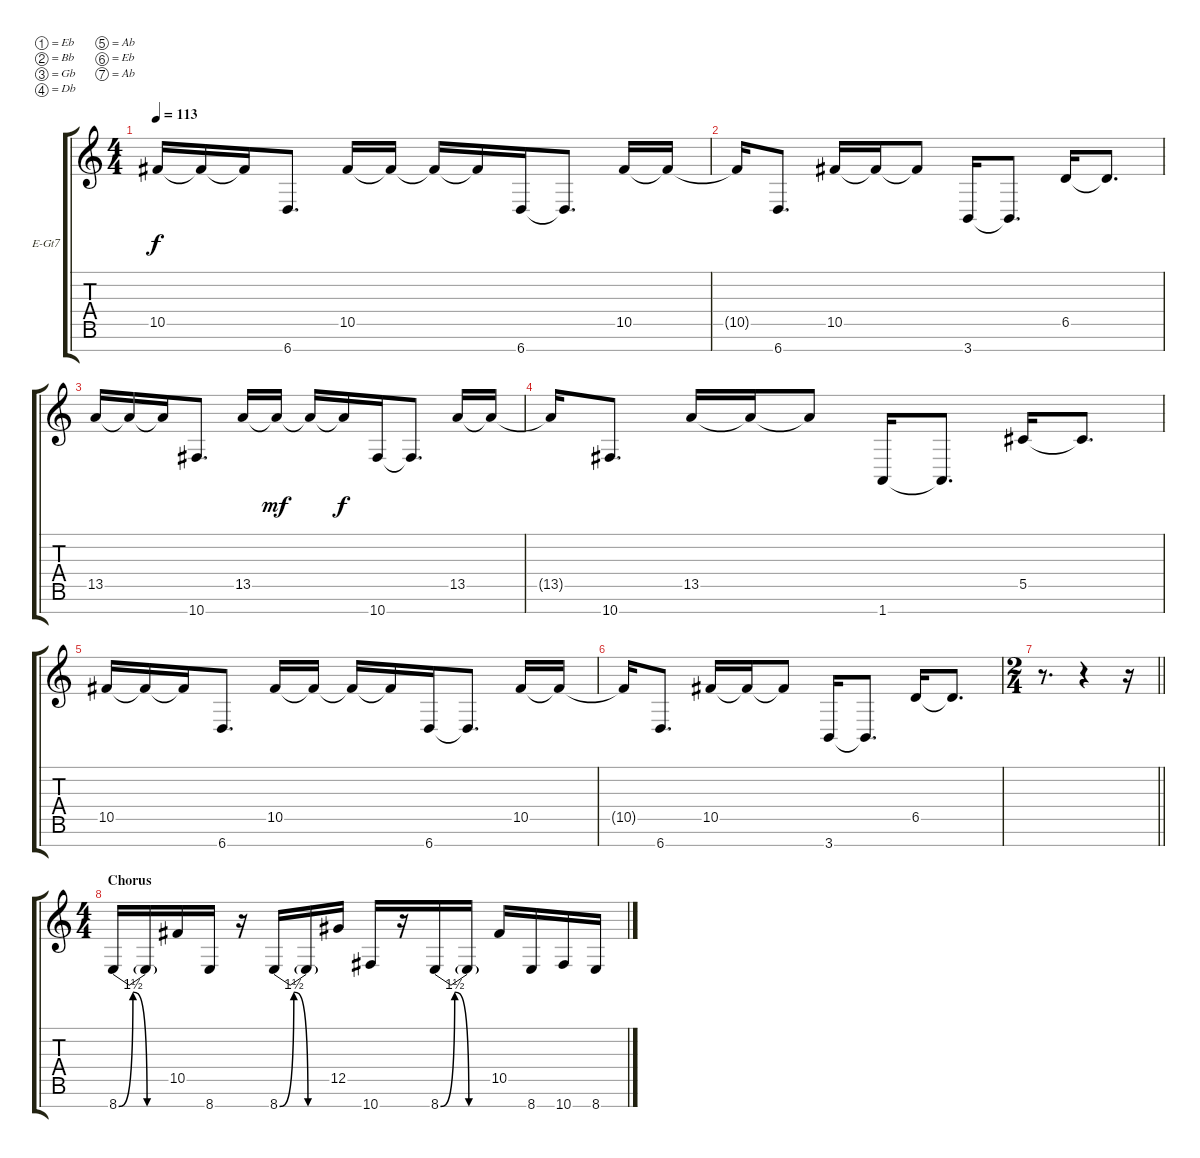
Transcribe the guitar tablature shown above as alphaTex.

\bracketExtendMode groupsimilarinstruments
\firstSystemTrackNameOrientation horizontal
\otherSystemsTrackNameOrientation horizontal
\track ("Track 3" "E-Gt7") {solo instrument distortionguitar}
\staff {score tabs}
\tuning (Eb4 Bb3 Gb3 Db3 Ab2 Eb2 Ab1)
\ts (4 4)
\tempo 113
\clef g2
\ks c
10.5.16{dy f} 10.5{t}.16 10.5{t}.16 6.7.8{d} 10.5.16 10.5{t}.16 10.5{t}.16 10.5{t}.16 6.7.16 6.7{t}.8{d} 10.5.16 10.5{t}.16 |
10.5{t}.16 6.7.8{d} 10.5.16 10.5{t}.16 10.5{t}.8 3.7.16 3.7{t}.8{d} 6.5.16 6.5{t}.8{d} |
13.5.16 13.5{t}.16 13.5{t}.16 10.7.8{d} 13.5.16 13.5{t}.16{dy mf} 13.5{t}.16 13.5{t}.16{dy f} 10.7.16 10.7{t}.8{d} 13.5.16 13.5{t}.16 |
13.5{t}.16 10.7.8{d} 13.5.16 13.5{t}.16 13.5{t}.8 1.7.16 1.7{t}.8{d} 5.5.16 5.5{t}.8{d} |
10.5.16 10.5{t}.16 10.5{t}.16 6.7.8{d} 10.5.16 10.5{t}.16 10.5{t}.16 10.5{t}.16 6.7.16 6.7{t}.8{d} 10.5.16 10.5{t}.16 |
10.5{t}.16 6.7.8{d} 10.5.16 10.5{t}.16 10.5{t}.8 3.7.16 3.7{t}.8{d} 6.5.16 6.5{t}.8{d} |
\ts (2 4)
\beaming (8 2 2)
\barLineRight lightlight
r.8{d} r.4 r.16 |
\ts (4 4)
\beaming (8 2 2 2 2)
\section ("" "Chorus")
8.7{be (bendrelease 0 0 30 6 30 6 60 0)}.16 8.7{be (hold 0 0 60 0) t}.16 10.5.16 8.7.16 r.16 8.7{be (bendrelease 0 0 30 6 30 6 60 0)}.16 8.7{be (hold 0 0 60 0) t}.16 12.5.16 10.7.16 r.16 8.7{be (bendrelease 0 0 30 6 30 6 60 0)}.16 8.7{be (hold 0 0 60 0) t}.16 10.5.16 8.7.16 10.7.16 8.7.16
